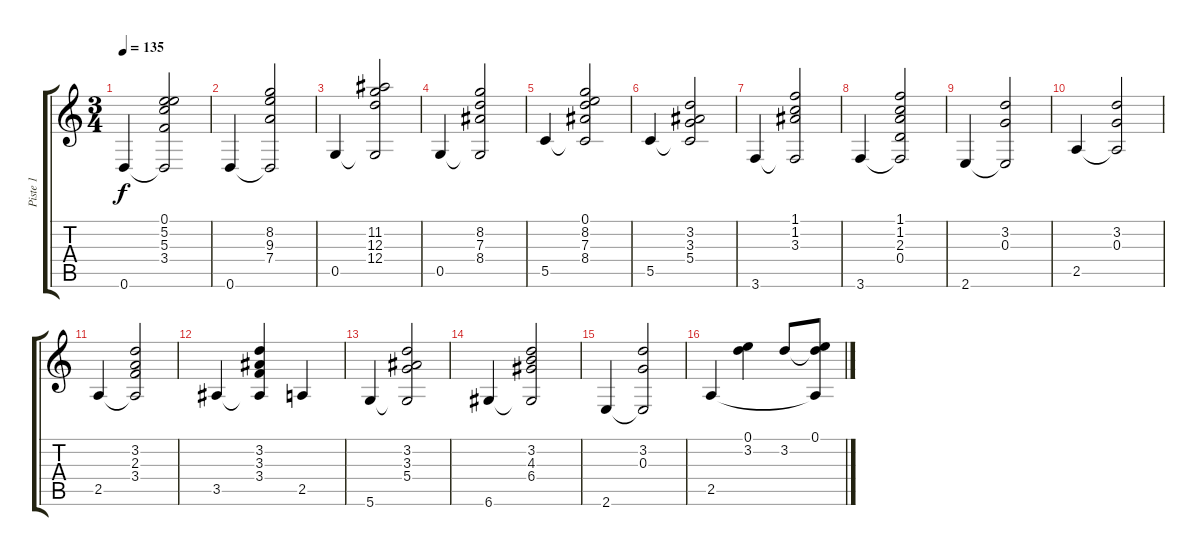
\track ("Piste 1" "Piste 1") {instrument acousticguitarnylon}
\staff {score tabs}
\tuning (E4 B3 G3 D3 G2 D2) {hide}
\ts (3 4)
\tempo 135
\clef g2
\ks c
0.6.4{dy f} (0.1 5.2 5.3 3.4 0.6{t}).2 |
0.6.4 (8.2 9.3 7.4 0.6{t}).2 |
0.5.4 (11.2 12.3 12.4 0.5{t}).2 |
0.5.4 (8.2 7.3 8.4 0.5{t}).2 |
5.5.4 (0.1 8.2 7.3 8.4 5.5{t}).2 |
5.5.4 (3.2 3.3 5.4 5.5{t}).2 |
3.6.4 (1.1 1.2 3.3 3.6{t}).2 |
3.6.4 (1.1 1.2 2.3 0.4 3.6{t}).2 |
2.6.4 (3.2 0.3 2.6{t}).2 |
2.5.4 (3.2 0.3 2.5{t}).2 |
2.5.4 (3.2 2.3 3.4 2.5{t}).2 |
3.5.4 (3.2 3.3 3.4 3.5{t}).4 2.5.4 |
5.6.4 (3.2 3.3 5.4 5.6{t}).2 |
6.6.4 (3.2 4.3 6.4 6.6{t}).2 |
2.6.4 (3.2 0.3 2.6{t}).2 |
2.5.4 (0.1 3.2).4 3.2.8 (0.1 3.2{t} 2.5{t}).8
